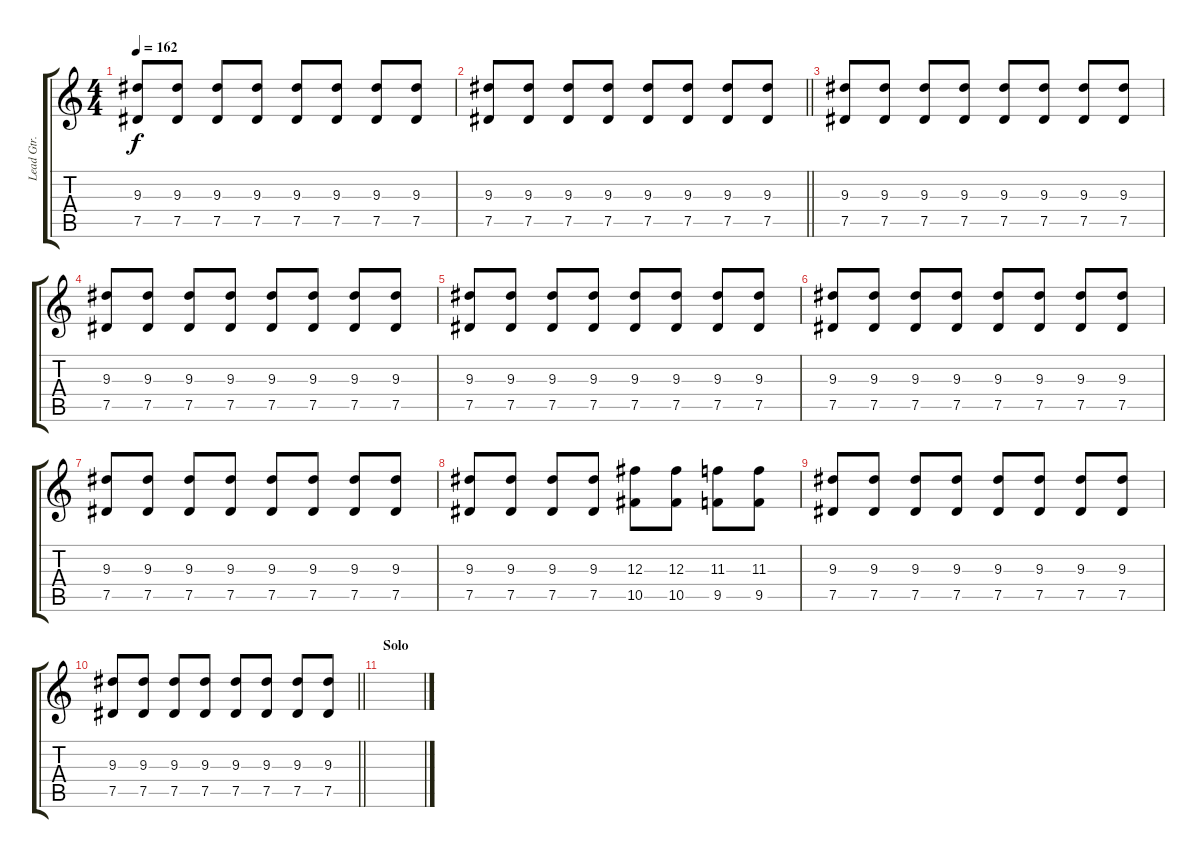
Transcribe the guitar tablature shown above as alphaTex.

\track ("Lead Gtr. 1" "Lead Gtr. ") {instrument distortionguitar}
\staff {score tabs}
\tuning (Eb4 Bb3 Gb3 Db3 Ab2 Db2) {hide}
\ts (4 4)
\tempo 162
\clef g2
\ks c
(9.3 7.5).8{dy f} (9.3 7.5).8 (9.3 7.5).8 (9.3 7.5).8 (9.3 7.5).8 (9.3 7.5).8 (9.3 7.5).8 (9.3 7.5).8 |
\barLineRight lightlight
(9.3 7.5).8 (9.3 7.5).8 (9.3 7.5).8 (9.3 7.5).8 (9.3 7.5).8 (9.3 7.5).8 (9.3 7.5).8 (9.3 7.5).8 |
\section ("" "")
(9.3 7.5).8 (9.3 7.5).8 (9.3 7.5).8 (9.3 7.5).8 (9.3 7.5).8 (9.3 7.5).8 (9.3 7.5).8 (9.3 7.5).8 |
(9.3 7.5).8 (9.3 7.5).8 (9.3 7.5).8 (9.3 7.5).8 (9.3 7.5).8 (9.3 7.5).8 (9.3 7.5).8 (9.3 7.5).8 |
(9.3 7.5).8 (9.3 7.5).8 (9.3 7.5).8 (9.3 7.5).8 (9.3 7.5).8 (9.3 7.5).8 (9.3 7.5).8 (9.3 7.5).8 |
(9.3 7.5).8 (9.3 7.5).8 (9.3 7.5).8 (9.3 7.5).8 (9.3 7.5).8 (9.3 7.5).8 (9.3 7.5).8 (9.3 7.5).8 |
(9.3 7.5).8 (9.3 7.5).8 (9.3 7.5).8 (9.3 7.5).8 (9.3 7.5).8 (9.3 7.5).8 (9.3 7.5).8 (9.3 7.5).8 |
(9.3 7.5).8 (9.3 7.5).8 (9.3 7.5).8 (9.3 7.5).8 (12.3 10.5).8 (12.3 10.5).8 (11.3 9.5).8 (11.3 9.5).8 |
(9.3 7.5).8 (9.3 7.5).8 (9.3 7.5).8 (9.3 7.5).8 (9.3 7.5).8 (9.3 7.5).8 (9.3 7.5).8 (9.3 7.5).8 |
\barLineRight lightlight
(9.3 7.5).8 (9.3 7.5).8 (9.3 7.5).8 (9.3 7.5).8 (9.3 7.5).8 (9.3 7.5).8 (9.3 7.5).8 (9.3 7.5).8 |
\section ("" "Solo")
